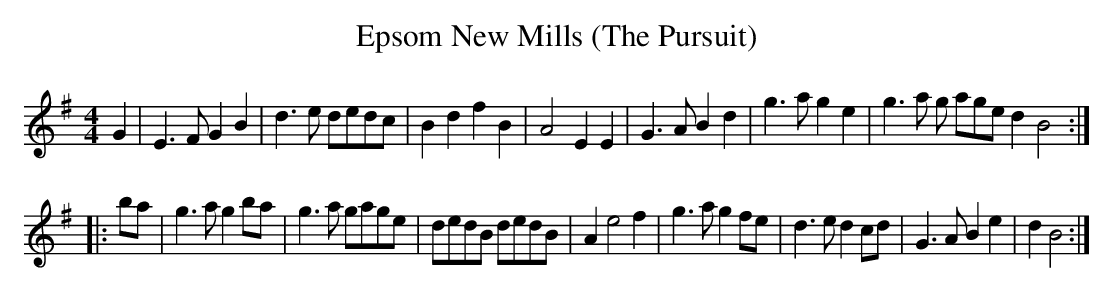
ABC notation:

X:1
T:Epsom New Mills (The Pursuit)
M:4/4
L:1/8
K:G
G2|E3 F G2 B2|d3 e dedc|B2 d2 f2 B2|A4 E2 E2|G3A B2 d2|g3 a g2 e2|g3 a g age d2 B4:|
|:ba|g3 a g2 ba|g3 a gage|dedB dedB|A2 e4 f2|g3 a g2 fe|d3 e d2 cd| G3 A B2 e2|d2 B4:|
